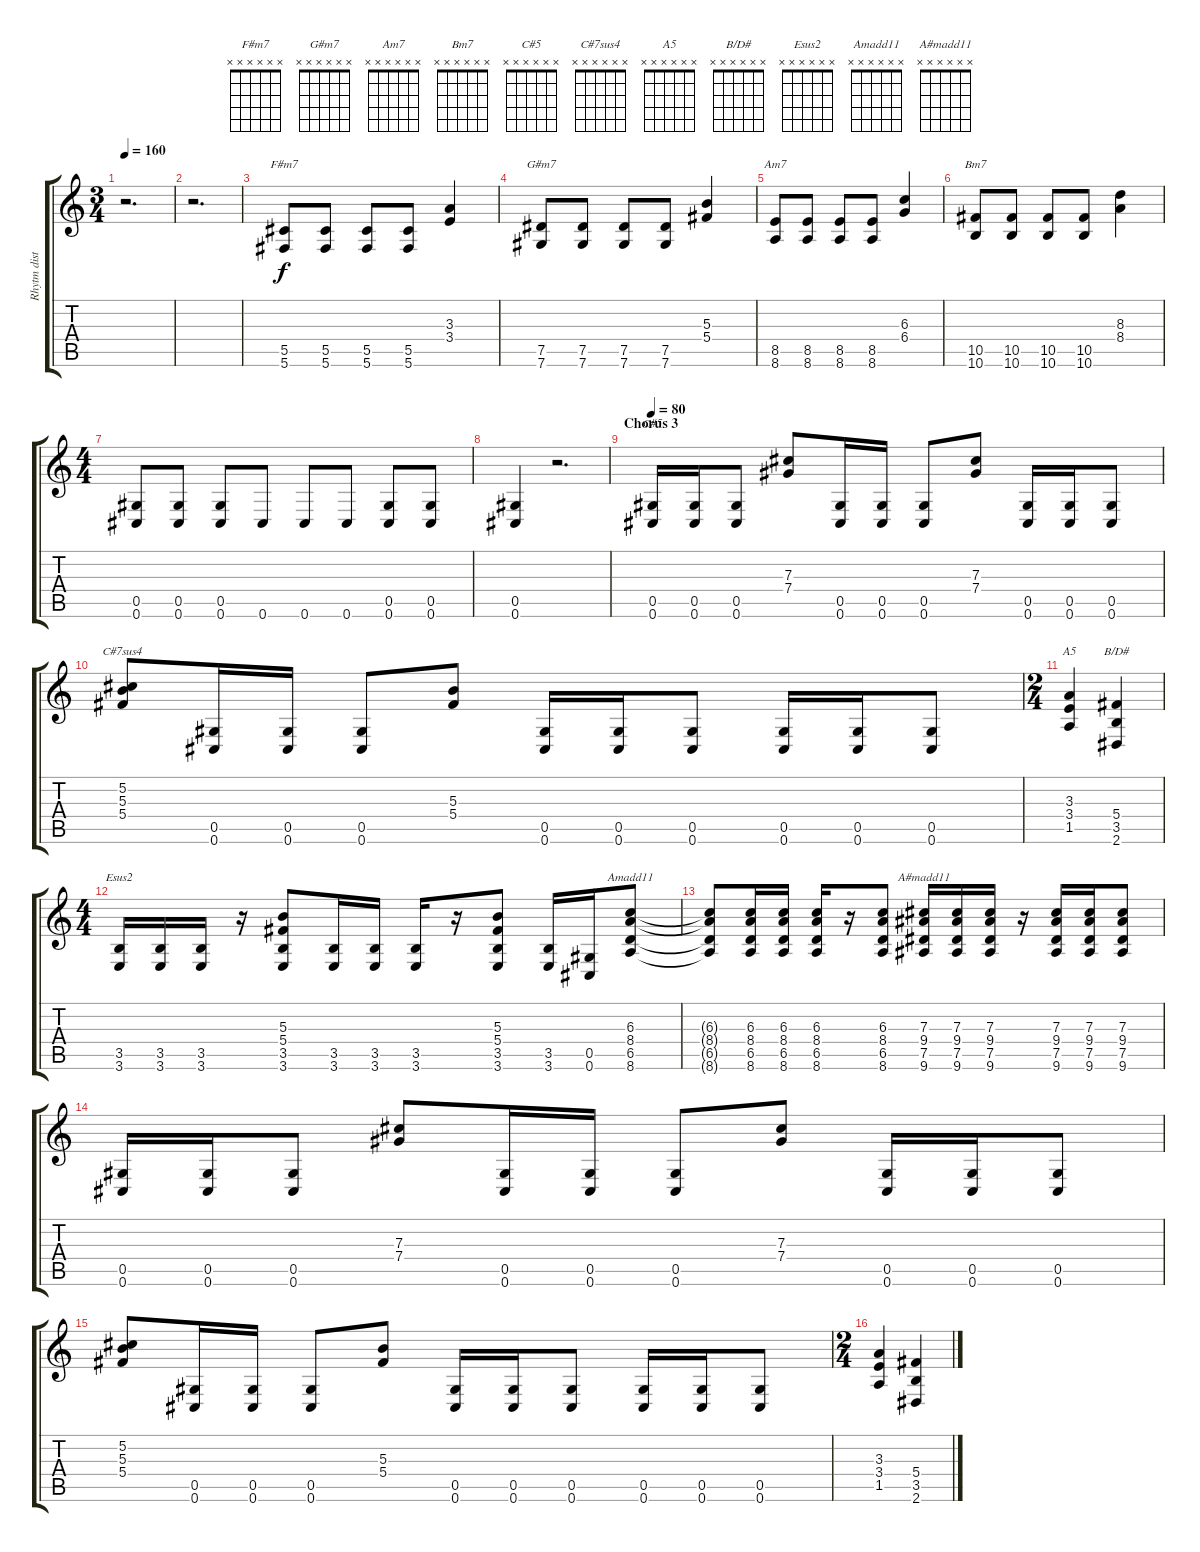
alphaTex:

\track ("Rhytm dist." "Rhytm dist") {instrument distortionguitar}
\staff {score tabs}
\tuning (Db4 Ab3 Gb3 Db3 Ab2 Db2) {hide}
\chord ("F#m7" x x x x x x) {firstfret 0}
\chord ("G#m7" x x x x x x) {firstfret 0}
\chord ("Am7" x x x x x x) {firstfret 0}
\chord ("Bm7" x x x x x x) {firstfret 0}
\chord ("C#5" x x x x x x) {firstfret 0}
\chord ("C#7sus4" x x x x x x) {firstfret 0}
\chord ("A5" x x x x x x) {firstfret 0}
\chord ("B/D#" x x x x x x) {firstfret 0}
\chord ("Esus2" x x x x x x) {firstfret 0}
\chord ("Amadd11" x x x x x x) {firstfret 0}
\chord ("A#madd11" x x x x x x) {firstfret 0}
\ts (3 4)
\tempo 160
\clef g2
\ks c
r.2{d dy f} |
r.2{d} |
(5.5 5.6).8{ch "F#m7"} (5.5 5.6).8 (5.5 5.6).8 (5.5 5.6).8 (3.3 3.4).4 |
(7.5 7.6).8{ch "G#m7"} (7.5 7.6).8 (7.5 7.6).8 (7.5 7.6).8 (5.3 5.4).4 |
(8.5 8.6).8{ch "Am7"} (8.5 8.6).8 (8.5 8.6).8 (8.5 8.6).8 (6.3 6.4).4 |
(10.5 10.6).8{ch "Bm7"} (10.5 10.6).8 (10.5 10.6).8 (10.5 10.6).8 (8.3 8.4).4 |
\ts (4 4)
(0.5 0.6).8 (0.5 0.6).8 (0.5 0.6).8 0.6.8 0.6.8 0.6.8 (0.5 0.6).8 (0.5 0.6).8 |
(0.5 0.6).4 r.2{d} |
\section ("" "Chorus 3")
\tempo 80
(0.5 0.6).16{ch "C#5"} (0.5 0.6).16 (0.5 0.6).8 (7.3 7.4).8 (0.5 0.6).16 (0.5 0.6).16 (0.5 0.6).8 (7.3 7.4).8 (0.5 0.6).16 (0.5 0.6).16 (0.5 0.6).8 |
(5.2 5.3 5.4).8{ch "C#7sus4"} (0.5 0.6).16 (0.5 0.6).16 (0.5 0.6).8 (5.3 5.4).8 (0.5 0.6).16 (0.5 0.6).16 (0.5 0.6).8 (0.5 0.6).16 (0.5 0.6).16 (0.5 0.6).8 |
\ts (2 4)
(3.3 3.4 1.5).4{ch "A5"} (5.4 3.5 2.6).4{ch "B/D#"} |
\ts (4 4)
(3.5 3.6).16{ch "Esus2"} (3.5 3.6).16 (3.5 3.6).16 r.16 (5.3 5.4 3.5 3.6).8 (3.5 3.6).16 (3.5 3.6).16 (3.5 3.6).16 r.16 (5.3 5.4 3.5 3.6).8 (3.5 3.6).16 (0.5 0.6).16 (6.3 8.4 6.5 8.6).8{ch "Amadd11"} |
(6.3{t} 8.4{t} 6.5{t} 8.6{t}).8 (6.3 8.4 6.5 8.6).16 (6.3 8.4 6.5 8.6).16 (6.3 8.4 6.5 8.6).16 r.16 (6.3 8.4 6.5 8.6).8 (7.3 9.4 7.5 9.6).16{ch "A#madd11"} (7.3 9.4 7.5 9.6).16 (7.3 9.4 7.5 9.6).16 r.16 (7.3 9.4 7.5 9.6).16 (7.3 9.4 7.5 9.6).16 (7.3 9.4 7.5 9.6).8 |
(0.5 0.6).16 (0.5 0.6).16 (0.5 0.6).8 (7.3 7.4).8 (0.5 0.6).16 (0.5 0.6).16 (0.5 0.6).8 (7.3 7.4).8 (0.5 0.6).16 (0.5 0.6).16 (0.5 0.6).8 |
(5.2 5.3 5.4).8 (0.5 0.6).16 (0.5 0.6).16 (0.5 0.6).8 (5.3 5.4).8 (0.5 0.6).16 (0.5 0.6).16 (0.5 0.6).8 (0.5 0.6).16 (0.5 0.6).16 (0.5 0.6).8 |
\ts (2 4)
(3.3 3.4 1.5).4 (5.4 3.5 2.6).4
